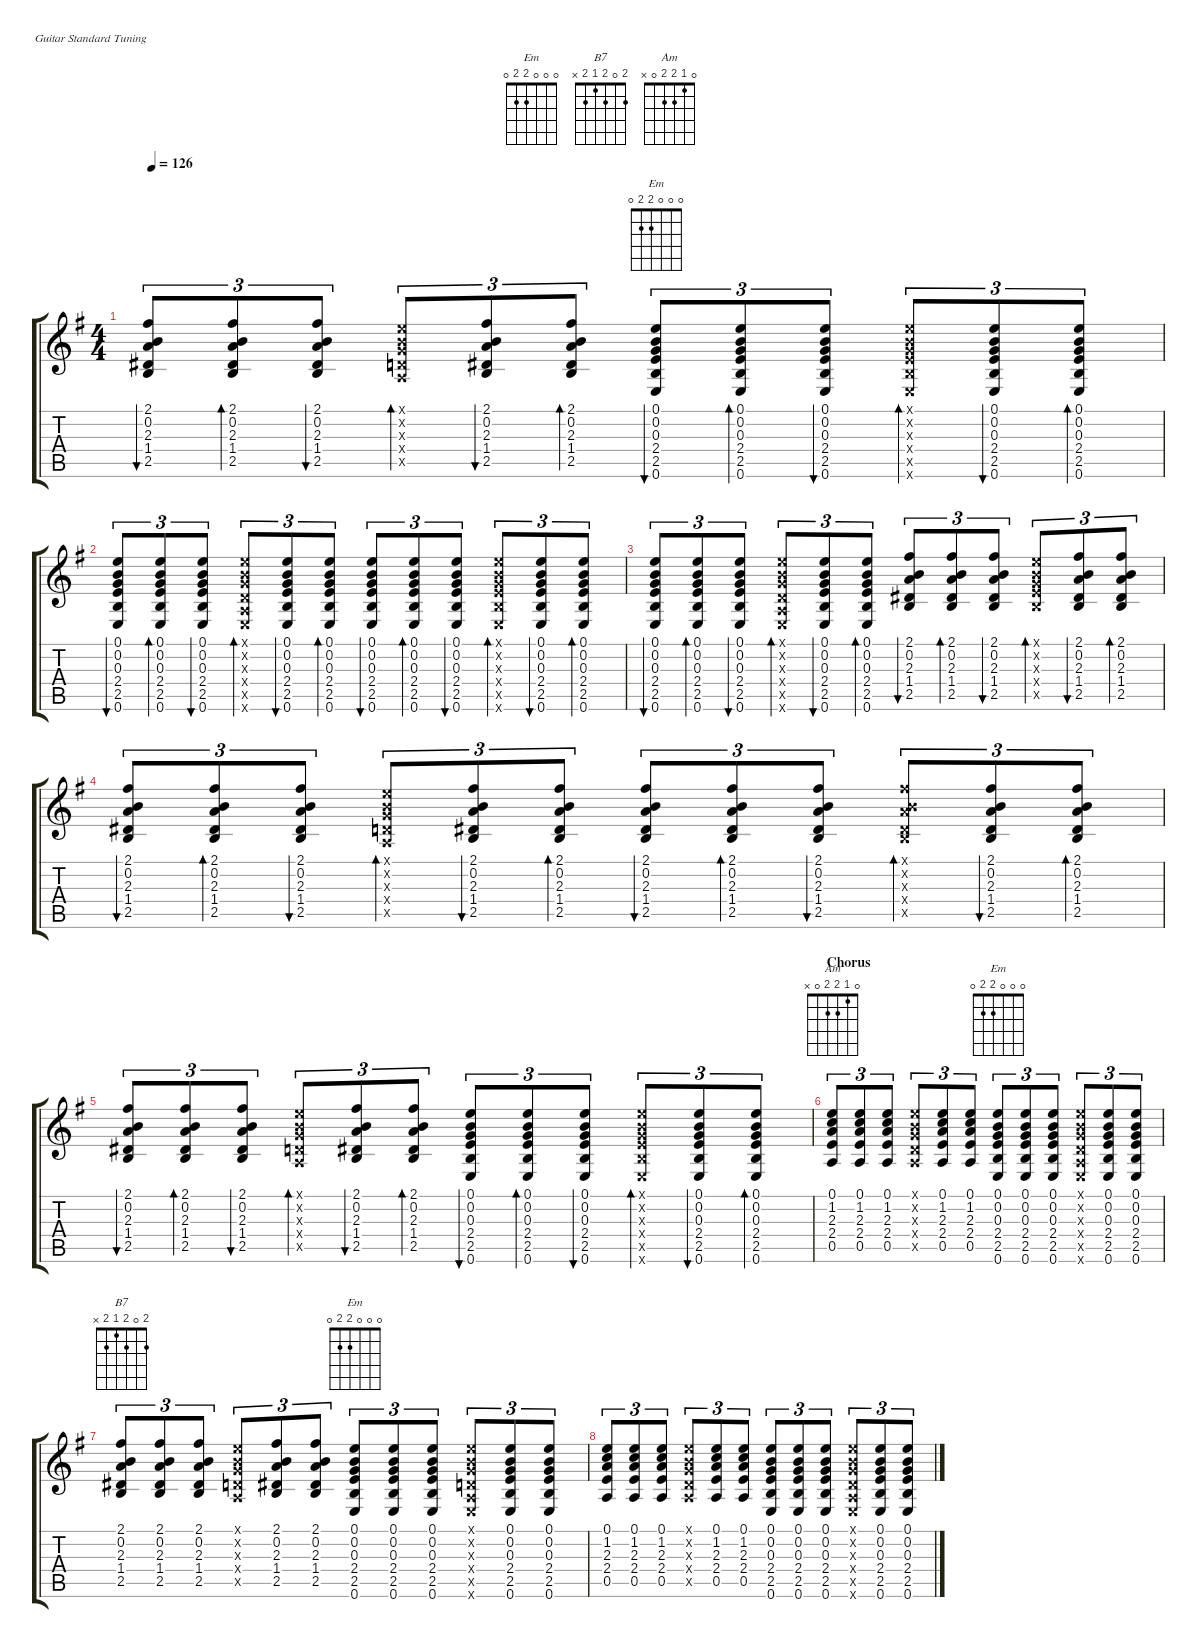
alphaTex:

\defaultSystemsLayout 4
\hideDynamics
\bracketExtendMode groupsimilarinstruments
\singleTrackTrackNamePolicy hidden
\multiTrackTrackNamePolicy hidden
\firstSystemTrackNameOrientation horizontal
\otherSystemsTrackNameOrientation horizontal
\chordDiagramsInScore
\track ("Nylon Guitar" "N-Gt") {instrument acousticguitarnylon}
\staff {score tabs}
\tuning (E4 B3 G3 D3 A2 E2)
\chord ("Em" 0 0 0 2 2 0)
\chord ("B7" 2 0 2 1 2 x)
\chord ("Am" 0 1 2 2 0 x)
\ts (4 4)
\scale
0.583333
\tempo 126
\accidentals auto
\clef g2
\ottava regular
\simile none
\scale
0.604853
\ks eminor
(2.1 0.2 2.3 1.4 2.5).8{tu (3 2) bu 60 dy f} (2.1 0.2 2.3 1.4 2.5).8{tu (3 2) bd 60} (2.1 0.2 2.3 1.4 2.5).8{tu (3 2) bu 60} (0.1{x} 0.2{x} 0.3{x} 0.4{x} 0.5{x}).8{tu (3 2) bd 60} (2.1 0.2 2.3 1.4 2.5).8{tu (3 2) bu 60} (2.1 0.2 2.3 1.4 2.5).8{tu (3 2) bd 60} (0.1 0.2 0.3 2.4 2.5 0.6).8{tu (3 2) bu 60 ch "Em"} (0.1 0.2 0.3 2.4 2.5 0.6).8{tu (3 2) bd 60} (0.1 0.2 0.3 2.4 2.5 0.6).8{tu (3 2) bu 60} (0.1{x} 0.2{x} 0.3{x} 2.4{x} 2.5{x} 0.6{x}).8{tu (3 2) bd 60} (0.1 0.2 0.3 2.4 2.5 0.6).8{tu (3 2) bu 60} (0.1 0.2 0.3 2.4 2.5 0.6).8{tu (3 2) bd 60} |
\scale
0.416667
\scale
0.395147 (0.1 0.2 0.3 2.4 2.5 0.6).8{tu (3 2) bu 60} (0.1 0.2 0.3 2.4 2.5 0.6).8{tu (3 2) bd 60} (0.1 0.2 0.3 2.4 2.5 0.6).8{tu (3 2) bu 60} (0.1{x} 0.2{x} 0.3{x} 0.4{x} 0.5{x} 0.6{x}).8{tu (3 2) bd 60} (0.1 0.2 0.3 2.4 2.5 0.6).8{tu (3 2) bu 60} (0.1 0.2 0.3 2.4 2.5 0.6).8{tu (3 2) bd 60} (0.1 0.2 0.3 2.4 2.5 0.6).8{tu (3 2) bu 60} (0.1 0.2 0.3 2.4 2.5 0.6).8{tu (3 2) bd 60} (0.1 0.2 0.3 2.4 2.5 0.6).8{tu (3 2) bu 60} (0.1{x} 0.2{x} 0.3{x} 2.4{x} 2.5{x} 0.6{x}).8{tu (3 2) bd 60} (0.1 0.2 0.3 2.4 2.5 0.6).8{tu (3 2) bu 60} (0.1 0.2 0.3 2.4 2.5 0.6).8{tu (3 2) bd 60} |
\scale
0.5
\scale
0.489019 (0.1 0.2 0.3 2.4 2.5 0.6).8{tu (3 2) bu 60} (0.1 0.2 0.3 2.4 2.5 0.6).8{tu (3 2) bd 60} (0.1 0.2 0.3 2.4 2.5 0.6).8{tu (3 2) bu 60} (0.1{x} 0.2{x} 0.3{x} 0.4{x} 0.5{x} 0.6{x}).8{tu (3 2) bd 60} (0.1 0.2 0.3 2.4 2.5 0.6).8{tu (3 2) bu 60} (0.1 0.2 0.3 2.4 2.5 0.6).8{tu (3 2) bd 60} (2.1 0.2 2.3 1.4 2.5).8{tu (3 2) bu 60} (2.1 0.2 2.3 1.4 2.5).8{tu (3 2) bd 60} (2.1 0.2 2.3 1.4 2.5).8{tu (3 2) bu 60} (0.1{x} 0.2{x} 0.3{x} 2.4{x} 2.5{x}).8{tu (3 2) bd 60} (2.1 0.2 2.3 1.4 2.5).8{tu (3 2) bu 60} (2.1 0.2 2.3 1.4 2.5).8{tu (3 2) bd 60} |
\scale
0.5
\scale
0.510981 (2.1 0.2 2.3 1.4 2.5).8{tu (3 2) bu 60} (2.1 0.2 2.3 1.4 2.5).8{tu (3 2) bd 60} (2.1 0.2 2.3 1.4 2.5).8{tu (3 2) bu 60} (0.1{x} 0.2{x} 0.3{x} 0.4{x} 0.5{x}).8{tu (3 2) bd 60} (2.1 0.2 2.3 1.4 2.5).8{tu (3 2) bu 60} (2.1 0.2 2.3 1.4 2.5).8{tu (3 2) bd 60} (2.1 0.2 2.3 1.4 2.5).8{tu (3 2) bu 60} (2.1 0.2 2.3 1.4 2.5).8{tu (3 2) bd 60} (2.1 0.2 2.3 1.4 2.5).8{tu (3 2) bu 60} (2.1{x} 0.2{x} 2.3{x} 1.4{x} 2.5{x}).8{tu (3 2) bd 60} (2.1 0.2 2.3 1.4 2.5).8{tu (3 2) bu 60} (2.1 0.2 2.3 1.4 2.5).8{tu (3 2) bd 60} |
\scale
0.583333
\scale
0.604853 (2.1 0.2 2.3 1.4 2.5).8{tu (3 2) bu 60} (2.1 0.2 2.3 1.4 2.5).8{tu (3 2) bd 60} (2.1 0.2 2.3 1.4 2.5).8{tu (3 2) bu 60} (0.1{x} 0.2{x} 0.3{x} 0.4{x} 0.5{x}).8{tu (3 2) bd 60} (2.1 0.2 2.3 1.4 2.5).8{tu (3 2) bu 60} (2.1 0.2 2.3 1.4 2.5).8{tu (3 2) bd 60} (0.1 0.2 0.3 2.4 2.5 0.6).8{tu (3 2) bu 60} (0.1 0.2 0.3 2.4 2.5 0.6).8{tu (3 2) bd 60} (0.1 0.2 0.3 2.4 2.5 0.6).8{tu (3 2) bu 60} (0.1{x} 0.2{x} 0.3{x} 2.4{x} 2.5{x} 0.6{x}).8{tu (3 2) bd 60} (0.1 0.2 0.3 2.4 2.5 0.6).8{tu (3 2) bu 60} (0.1 0.2 0.3 2.4 2.5 0.6).8{tu (3 2) bd 60} |
\section ("" "Chorus")
\scale
0.416667
\scale
0.395147 (0.1 1.2 2.3 2.4 0.5).8{tu (3 2) ch "Am"} (0.1 1.2 2.3 2.4 0.5).8{tu (3 2)} (0.1 1.2 2.3 2.4 0.5).8{tu (3 2)} (0.1{x} 0.2{x} 0.3{x} 0.4{x} 0.5{x}).8{tu (3 2)} (0.1 1.2 2.3 2.4 0.5).8{tu (3 2)} (0.1 1.2 2.3 2.4 0.5).8{tu (3 2)} (0.1 0.2 0.3 2.4 2.5 0.6).8{tu (3 2) ch "Em"} (0.1 0.2 0.3 2.4 2.5 0.6).8{tu (3 2)} (0.1 0.2 0.3 2.4 2.5 0.6).8{tu (3 2)} (0.1{x} 0.2{x} 0.3{x} 0.4{x} 0.5{x} 0.6{x}).8{tu (3 2)} (0.1 0.2 0.3 2.4 2.5 0.6).8{tu (3 2)} (0.1 0.2 0.3 2.4 2.5 0.6).8{tu (3 2)} |
\scale
0.591837
\scale
0.604853 (2.1 0.2 2.3 1.4 2.5).8{tu (3 2) ch "B7"} (2.1 0.2 2.3 1.4 2.5).8{tu (3 2)} (2.1 0.2 2.3 1.4 2.5).8{tu (3 2)} (0.1{x} 0.2{x} 0.3{x} 0.4{x} 0.5{x}).8{tu (3 2)} (2.1 0.2 2.3 1.4 2.5).8{tu (3 2)} (2.1 0.2 2.3 1.4 2.5).8{tu (3 2)} (0.1 0.2 0.3 2.4 2.5 0.6).8{tu (3 2) ch "Em"} (0.1 0.2 0.3 2.4 2.5 0.6).8{tu (3 2)} (0.1 0.2 0.3 2.4 2.5 0.6).8{tu (3 2)} (0.1{x} 0.2{x} 0.3{x} 0.4{x} 0.5{x} 0.6{x}).8{tu (3 2)} (0.1 0.2 0.3 2.4 2.5 0.6).8{tu (3 2)} (0.1 0.2 0.3 2.4 2.5 0.6).8{tu (3 2)} |
\scale
0.408163
\scale
0.395147 (0.1 1.2 2.3 2.4 0.5).8{tu (3 2)} (0.1 1.2 2.3 2.4 0.5).8{tu (3 2)} (0.1 1.2 2.3 2.4 0.5).8{tu (3 2)} (0.1{x} 0.2{x} 0.3{x} 0.4{x} 0.5{x}).8{tu (3 2)} (0.1 1.2 2.3 2.4 0.5).8{tu (3 2)} (0.1 1.2 2.3 2.4 0.5).8{tu (3 2)} (0.1 0.2 0.3 2.4 2.5 0.6).8{tu (3 2)} (0.1 0.2 0.3 2.4 2.5 0.6).8{tu (3 2)} (0.1 0.2 0.3 2.4 2.5 0.6).8{tu (3 2)} (0.1{x} 0.2{x} 0.3{x} 0.4{x} 0.5{x} 0.6{x}).8{tu (3 2)} (0.1 0.2 0.3 2.4 2.5 0.6).8{tu (3 2)} (0.1 0.2 0.3 2.4 2.5 0.6).8{tu (3 2)}
